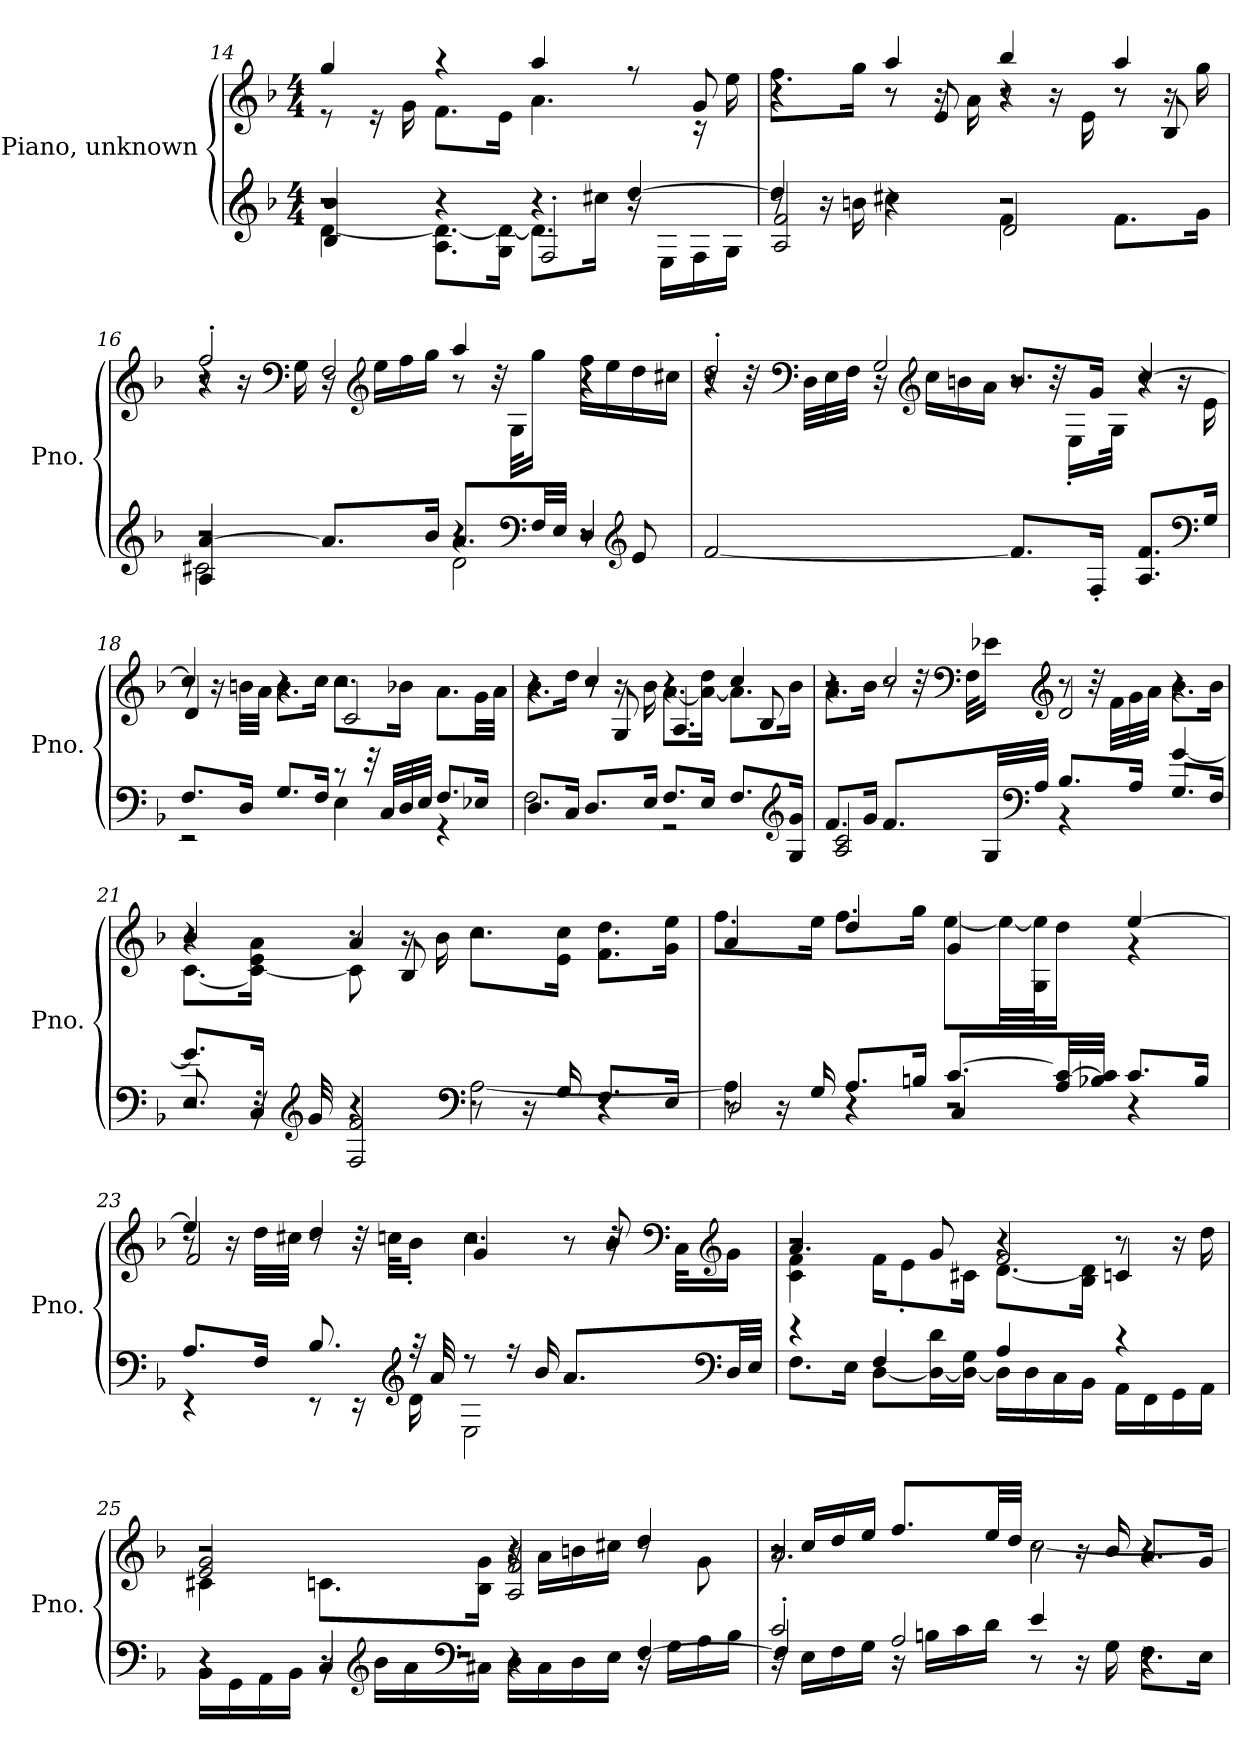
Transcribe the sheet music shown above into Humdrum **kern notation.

**kern	**kern
*part1	*part1
*staff2	*staff1
*I"Piano, unknown	*
*I'Pno.	*
!!LO:PB:g=z
*clefG2	*clefG2
*k[b-]	*k[b-]
*M4/4	*M4/4
=14	=14
*^	*^
*	*^	*	*
2r	[4d\	4B-/ 4b-/	4gg/	8r
.	.	.	.	16r
.	.	.	.	16g\
.	8.A\ 8.d\_L	4r	4r	8.f\L
.	16G\ 16d\_Jk	.	.	16e\Jk
4r	8.d\L]	2F'/	4aa/	4.a\
.	16cc#X\Jk	.	.	.
[4dd/	16r	.	8r	.
.	16E\LL	.	.	.
.	16F\	.	8g/	16r
.	16G\JJ	.	.	16ee\
=15	=15	=15	=15	=15
*	*	*	*	*^
4dd/]	8r	2A/ 2f/	4r	8.ff\L	4r
.	16r	.	.	.	.
.	16bn\	.	.	16gg\Jk	.
4r	4cc#X\	.	4aa/	8r	8r
.	.	.	.	16r	8e/
.	.	.	.	16a\	.
2r	4f\	2d/	4bb-/	8r	4r
.	.	.	.	16r	.
.	.	.	.	16e\	.
.	8.f\L	.	4aa/	8r	8r
.	.	.	.	16r	8B-/
.	16g\Jk	.	.	16gg\	.
!!LO:LB:g=z	!!	!!
=16	=16	=16	=16	=16	=16
4A/ [4a/	2c#X\	2r	2ff'/	8r	4r
.	.	.	.	16r	.
*	*	*	*clefF4	*	*
.	.	.	.	16G\	.
8.a/L]	.	.	.	16r	2F/
*	*	*	*clefG2	*	*
.	.	.	.	16ee\LL	.
.	.	.	.	16ff\	.
16b-/Jk	.	.	.	16gg\JJ	.
8.a/L	2d\	4r	4aa/	8r	.
.	.	.	.	32r	.
.	.	.	.	32G\KLL	.
*clefF4	*	*	*	*	*
32F/LL	.	.	.	16gg\JJ	.
32E/JJJ	.	.	.	.	.
8r	.	4D/	4r	16ff\LL	4r
.	.	.	.	16ee\	.
*clefG2	*	*	*	*	*
8e/	.	.	.	16dd\	.
.	.	.	.	16cc#X\JJ	.
*v	*v	*v	*	*	*
=17	=17	=17	=17
[2f/	2dd'/	8r	4r
.	.	32r	.
*	*clefF4	*	*
.	.	32D\LLL	.
.	.	32E\	.
.	.	32F\JJJ	.
.	.	16r	2G/
*	*clefG2	*	*
.	.	16cc\LL	.
.	.	16bn\	.
.	.	16a\JJ	.
8.f/L]	8.b/L	8r	.
.	.	32r	.
.	.	16E'\LL	.
16F'/Jk	16g/Jk	.	.
.	.	32G\JJk	.
8.A/ 8.f/L	[4cc/	8r	4r
.	.	16r	.
*clefF4	*	*	*
16G/Jk	.	16e\	.
!!LO:LB:g=z	!!	!!
=18	=18	=18	=18
*^	*	*	*
8.F/L	2r	4cc/]	8r	4d/
.	.	.	16r	.
16D/Jk	.	.	32bn\LLL	.
.	.	.	32a\JJJ	.
8.G/L	.	4r	8.b\L	4r
16F/Jk	.	.	16cc\Jk	.
8r	4E\	2r	8.cc\L	2c/
32r	.	.	.	.
32C/LLL	.	.	.	.
32D/	.	.	16b-X\Jk	.
32E/JJJ	.	.	.	.
8.F/L	4r	.	8.a\L	.
16E-X/Jk	.	.	32g\LL	.
.	.	.	32a\JJJ	.
=19	=19	=19	=19	=19
8.D/L	2F\	4r	8.b-\L	4r
16C/Jk	.	.	16dd\Jk	.
8.D/L	.	4cc/	8r	8r
.	.	.	16r	8G/
16E/Jk	.	.	16b-\	.
8.F/L	2r	4r	[8.a\L	4.A/
16E/Jk	.	.	16a\_ 16dd\Jk	.
8.F/L	.	4cc/	8.a\L]	.
.	.	.	.	8B-/
*clefG2	*	*	*	*
16G/ 16g/Jk	.	.	16b-\Jk	.
!!LO:LB:g=z	!!	!!
=20	=20	=20	=20	=20
8.f/L	2A/ 2c/	4r	8.a\L	2r
16g/Jk	.	.	16b-\Jk	.
8.f/L	.	2cc/	8r	.
.	.	.	32r	.
*	*	*clefF4	*	*
.	.	.	32F\KLL	.
32G/LL	.	.	16e-X\JJ	.
*clefF4	*	*	*	*
32A/JJJ	.	.	.	.
*	*	*clefG2	*	*
8.B-/L	4r	.	8r	2d/
.	.	.	32r	.
.	.	.	32f\LLL	.
16A/Jk	.	.	32g\	.
.	.	.	32a\JJJ	.
8.G/L	[4g/	4r	8.b-\L	.
16F/Jk	.	.	16b-\Jk	.
=21	=21	=21	=21	=21
*	*^	*	*	*
8.E/	2r	8.g/L]	4b-/	[8.c\L	4r
32r	.	16C/Jk	.	16c\_ 16e\ 16a\Jk	.
*clefG2	*	*	*	*	*
32g/	.	.	.	.	.
4r	.	2F/ 2f/	4a/	8c\]	8r
.	.	.	.	16r	8B-/
.	.	.	.	16b-\	.
*clefF4	*	*	*	*	*
8r	[2A\	.	2r	8.cc\L	2r
16r	.	.	.	.	.
16G/	.	.	.	16e\ 16cc\Jk	.
8.F/L	.	4r	.	8.f\ 8.dd\L	.
16E/Jk	.	.	.	16g\ 16ee\Jk	.
*	*	*	*	*v	*v
!!LO:LB:g=z
=22	=22	=22	=22	=22
8r	4A\]	2D/	4a/	8.ff\L
16r	.	.	.	.
16G/	.	.	.	16ee\Jk
8.A/L	4r	.	4dd/	8.ff\L
16Bn/Jk	.	.	.	16gg\Jk
[8.c/L	2r	4C/	4g/	[8ee\L
.	.	.	.	32ee\LL_
.	.	.	.	32G\ 32ee\]J
32A/ 32c/_LL	.	.	.	16dd\JJ
32B-X/ 32c/]JJJ	.	.	.	.
8.c/L	.	4r	[4ee/	4r
16B-/Jk	.	.	.	.
*	*v	*v	*	*
=23	=23	=23	=23
*	*	*	*^
8.A/L	4r	4ee/]	8r	2f/
.	.	.	16r	.
16F/Jk	.	.	32dd\LLL	.
.	.	.	32cc#X\JJJ	.
8.B-/	8r	4dd/	8r	.
.	16r	.	32r	.
.	.	.	32ccn\KLL	.
*clefG2	*	*	*	*
32r	16d\	.	16b-'\JJ	.
32a/	.	.	.	.
8r	2E\	2r	4.cc\	4g/
16r	.	.	.	.
16b-/	.	.	.	.
8.a/L	.	.	.	8r
.	.	.	32r	8b-/
*	*	*clefF4	*	*
.	.	.	32C\KLL	.
*clefF4	*	*clefG2	*	*
32D/LL	.	.	16g\JJ	.
32E/JJJ	.	.	.	.
!!LO:LB:g=z	!!	!!
=24	=24	=24	=24	=24
4r	8.F\L	4.a/	4c\ 4f\	2r
.	16E\Jk	.	.	.
4F/	[8D\L	.	16f\KL	.
.	.	.	8e'\	.
.	16D\_ 16d\L	8g/	.	.
.	16D\_ 16G\JJ	.	16c#X\Jk	.
4A/	16D\LL]	2f/	[8.d\L	4r
.	16D\	.	.	.
.	16C\	.	.	.
.	16BB-\JJ	.	16B-\ 16d\]Jk	.
4r	16AA\LL	.	8r	4cn/
.	16FF\	.	.	.
.	16GG\	.	16r	.
.	16AA\JJ	.	16dd\	.
=25	=25	=25	=25	=25
*	*^	*	*	*
1r	16BB-\LL	4r	2r	4c#X\	2e/ 2g/
.	16GG\	.	.	.	.
.	16AA\	.	.	.	.
.	16BB-\JJ	.	.	.	.
.	16r	4C/	.	8.cn\L	.
*clefG2	*	*	*	*	*
.	16b-\LL	.	.	.	.
.	16a\	.	.	.	.
*clefF4	*	*	*	*	*
.	16C#X\JJ	.	.	16B-\ 16g\Jk	.
.	16D\LL	4r	4r	16r	2A/ 2f/
.	16C#\	.	.	16a\LL	.
.	16D\	.	.	16bn\	.
.	16E\JJ	.	.	16cc#X\JJ	.
.	16r	[4F/	4dd/	8r	.
.	16G\LL	.	.	.	.
.	16A\	.	.	8g\	.
.	16B-\JJ	.	.	.	.
!!LO:PB:g=z	!!	!!
=26	=26	=26	=26	=26	=26
2c'/	16r	4F/]	16r	2r	2.a/
.	16E\LL	.	16cc/LL	.	.
.	16F\	.	16dd/	.	.
.	16G\JJ	.	16ee/JJ	.	.
.	16r	2A/	8.ff/L	.	.
.	16Bn\LL	.	.	.	.
.	16c\	.	.	.	.
.	16d\JJ	.	32ee/LL	.	.
.	.	.	32dd/JJJ	.	.
4e/	8r	.	8r	[2cc\	.
.	16r	.	16r	.	.
.	16G\	.	16b-/	.	.
4r	8.F\L	4r	8.a/L	.	4r
.	16E\Jk	.	16g/Jk	.	.
*v	*v	*v	*	*	*
*	*v	*v	*v
=	=
*-	*-
